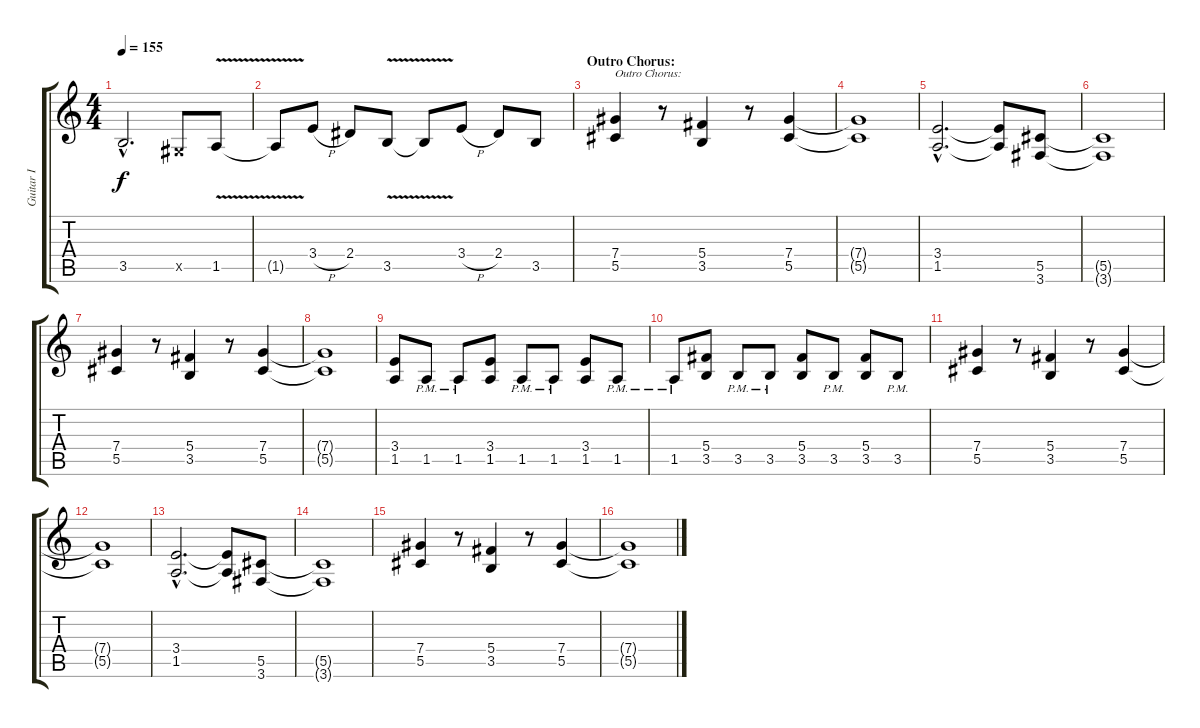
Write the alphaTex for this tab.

\track ("Guitar I" "Guitar I") {instrument distortionguitar}
\staff {score tabs}
\tuning (Eb4 Bb3 Gb3 Db3 Ab2 Eb2) {hide}
\ts (4 4)
\tempo 155
\clef g2
\ks c
3.5{hac t}.2{d dy f} 0.5{x}.8 1.5{v}.8 |
1.5{t}.8 3.4{h}.8 2.4.8 3.5{v}.8 3.5{t}.8 3.4{h}.8 2.4.8 3.5.8 |
\section ("" "Outro Chorus:")
(7.4 5.5).4{txt "Outro Chorus:"} r.8 (5.4 3.5).4 r.8 (7.4 5.5).4 |
(7.4{t} 5.5{t}).1 |
(3.4{hac} 1.5{hac}).2{d} (3.4{t} 1.5{t}).8 (5.5 3.6).8 |
(5.5{t} 3.6{t}).1 |
(7.4 5.5).4 r.8 (5.4 3.5).4 r.8 (7.4 5.5).4 |
(7.4{t} 5.5{t}).1 |
(3.4 1.5).8 1.5{pm}.8 1.5{pm}.8 (3.4 1.5).8 1.5{pm}.8 1.5{pm}.8 (3.4 1.5).8 1.5{pm}.8 |
1.5{pm}.8 (5.4 3.5).8 3.5{pm}.8 3.5{pm}.8 (5.4 3.5).8 3.5{pm}.8 (5.4 3.5).8 3.5{pm}.8 |
(7.4 5.5).4 r.8 (5.4 3.5).4 r.8 (7.4 5.5).4 |
(7.4{t} 5.5{t}).1 |
(3.4{hac} 1.5{hac}).2{d} (3.4{t} 1.5{t}).8 (5.5 3.6).8 |
(5.5{t} 3.6{t}).1 |
(7.4 5.5).4 r.8 (5.4 3.5).4 r.8 (7.4 5.5).4 |
(7.4{t} 5.5{t}).1
